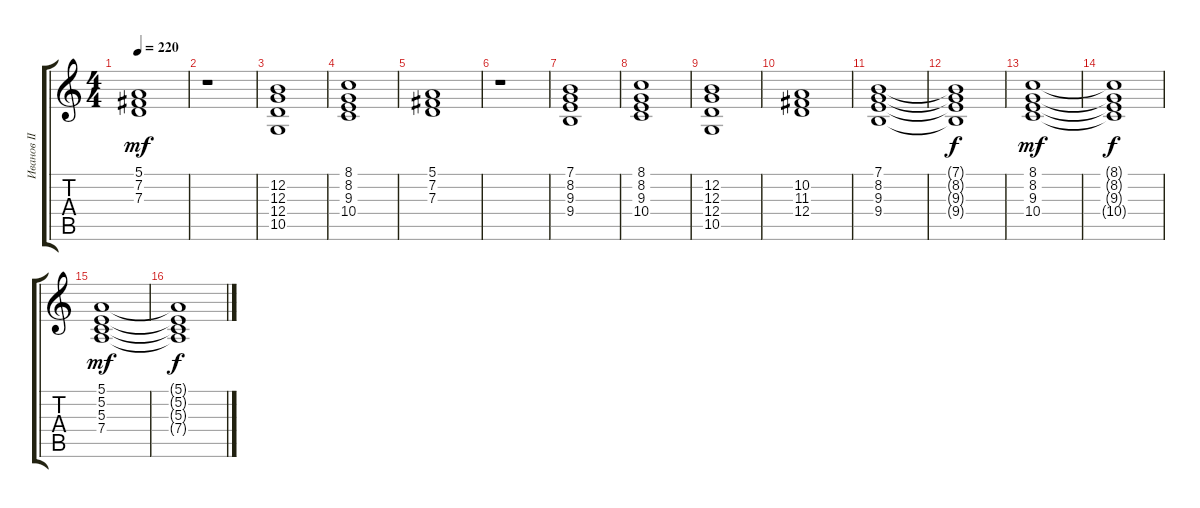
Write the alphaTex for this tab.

\track ("Иванов II" "Иванов II") {instrument choiraahs}
\staff {score tabs}
\tuning (E4 B3 G3 D3 A2 E2) {hide}
\ts (4 4)
\tempo 220
\clef g2
\ks c
(5.1 7.2 7.3).1{dy mf} |
r.1 |
(12.2 12.3 12.4 10.5).1 |
(8.1 8.2 9.3 10.4).1 |
(5.1 7.2 7.3).1 |
r.1 |
(7.1 8.2 9.3 9.4).1 |
(8.1 8.2 9.3 10.4).1 |
(12.2 12.3 12.4 10.5).1 |
(10.2 11.3 12.4).1 |
(7.1 8.2 9.3 9.4).1 |
(7.1{t} 8.2{t} 9.3{t} 9.4{t}).1{dy f} |
(8.1 8.2 9.3 10.4).1{dy mf} |
(8.1{t} 8.2{t} 9.3{t} 10.4{t}).1{dy f} |
(5.1 5.2 5.3 7.4).1{dy mf} |
(5.1{t} 5.2{t} 5.3{t} 7.4{t}).1{dy f}
